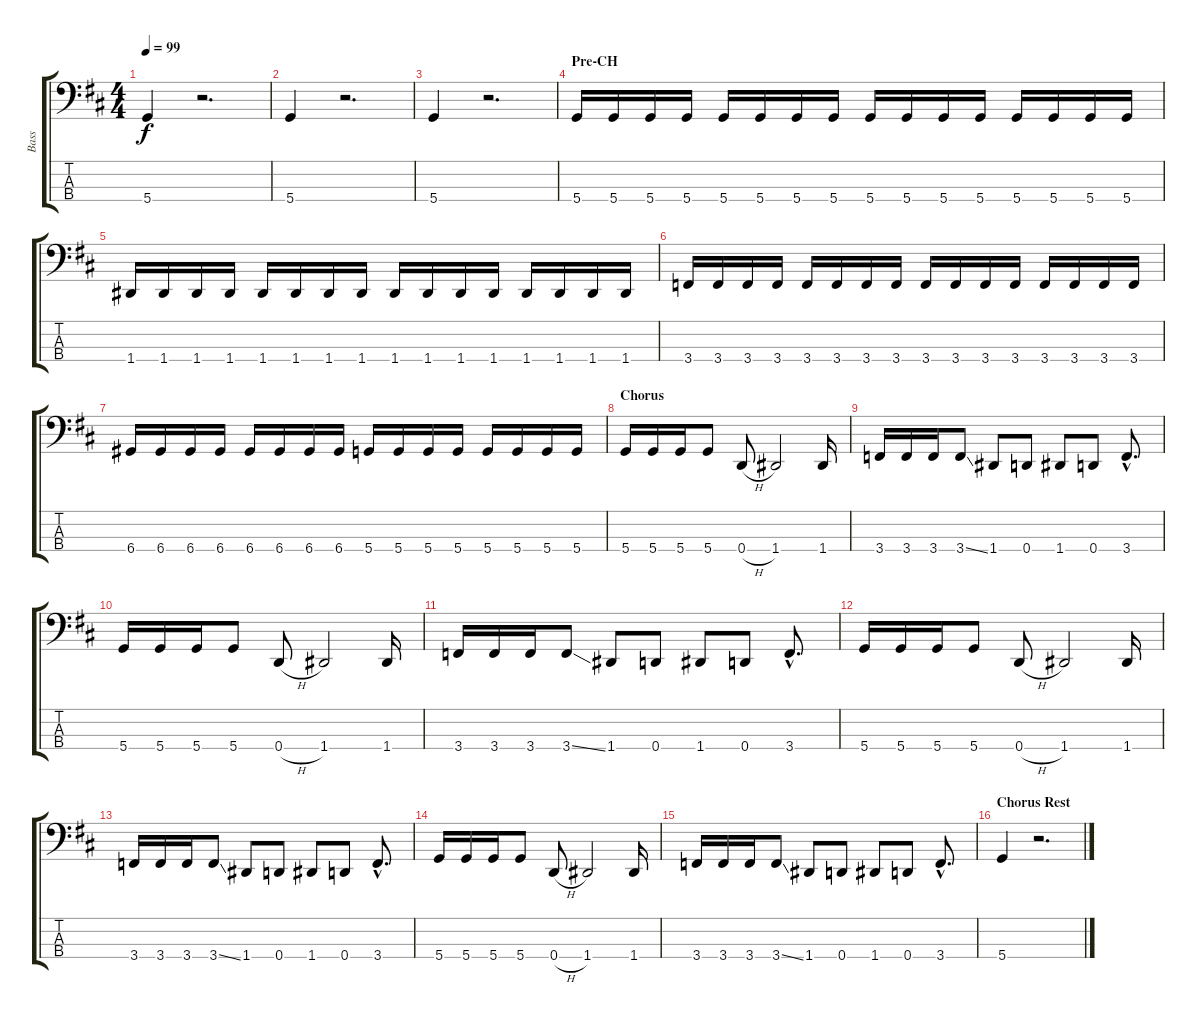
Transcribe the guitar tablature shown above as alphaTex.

\track ("Bass" "Bass") {instrument electricbassfinger}
\staff {score tabs}
\tuning (G2 D2 A1 D1) {hide}
\ts (4 4)
\tempo 99
\clef f4
\ks d
5.4.4{dy f} r.2{d} |
5.4.4 r.2{d} |
5.4.4 r.2{d} |
\section ("" "Pre-CH")
5.4.16 5.4.16 5.4.16 5.4.16 5.4.16 5.4.16 5.4.16 5.4.16 5.4.16 5.4.16 5.4.16 5.4.16 5.4.16 5.4.16 5.4.16 5.4.16 |
1.4.16 1.4.16 1.4.16 1.4.16 1.4.16 1.4.16 1.4.16 1.4.16 1.4.16 1.4.16 1.4.16 1.4.16 1.4.16 1.4.16 1.4.16 1.4.16 |
3.4.16 3.4.16 3.4.16 3.4.16 3.4.16 3.4.16 3.4.16 3.4.16 3.4.16 3.4.16 3.4.16 3.4.16 3.4.16 3.4.16 3.4.16 3.4.16 |
6.4.16 6.4.16 6.4.16 6.4.16 6.4.16 6.4.16 6.4.16 6.4.16 5.4.16 5.4.16 5.4.16 5.4.16 5.4.16 5.4.16 5.4.16 5.4.16 |
\section ("" "Chorus")
5.4.16 5.4.16 5.4.16 5.4.8 0.4{h}.8 1.4.2 1.4.16 |
3.4.16 3.4.16 3.4.16 3.4{ss}.8 1.4.8 0.4.8 1.4.8 0.4.8 3.4{hac}.8{d} |
5.4.16 5.4.16 5.4.16 5.4.8 0.4{h}.8 1.4.2 1.4.16 |
3.4.16 3.4.16 3.4.16 3.4{ss}.8 1.4.8 0.4.8 1.4.8 0.4.8 3.4{hac}.8{d} |
5.4.16 5.4.16 5.4.16 5.4.8 0.4{h}.8 1.4.2 1.4.16 |
3.4.16 3.4.16 3.4.16 3.4{ss}.8 1.4.8 0.4.8 1.4.8 0.4.8 3.4{hac}.8{d} |
5.4.16 5.4.16 5.4.16 5.4.8 0.4{h}.8 1.4.2 1.4.16 |
3.4.16 3.4.16 3.4.16 3.4{ss}.8 1.4.8 0.4.8 1.4.8 0.4.8 3.4{hac}.8{d} |
\section ("" "Chorus Rest")
5.4.4 r.2{d}
